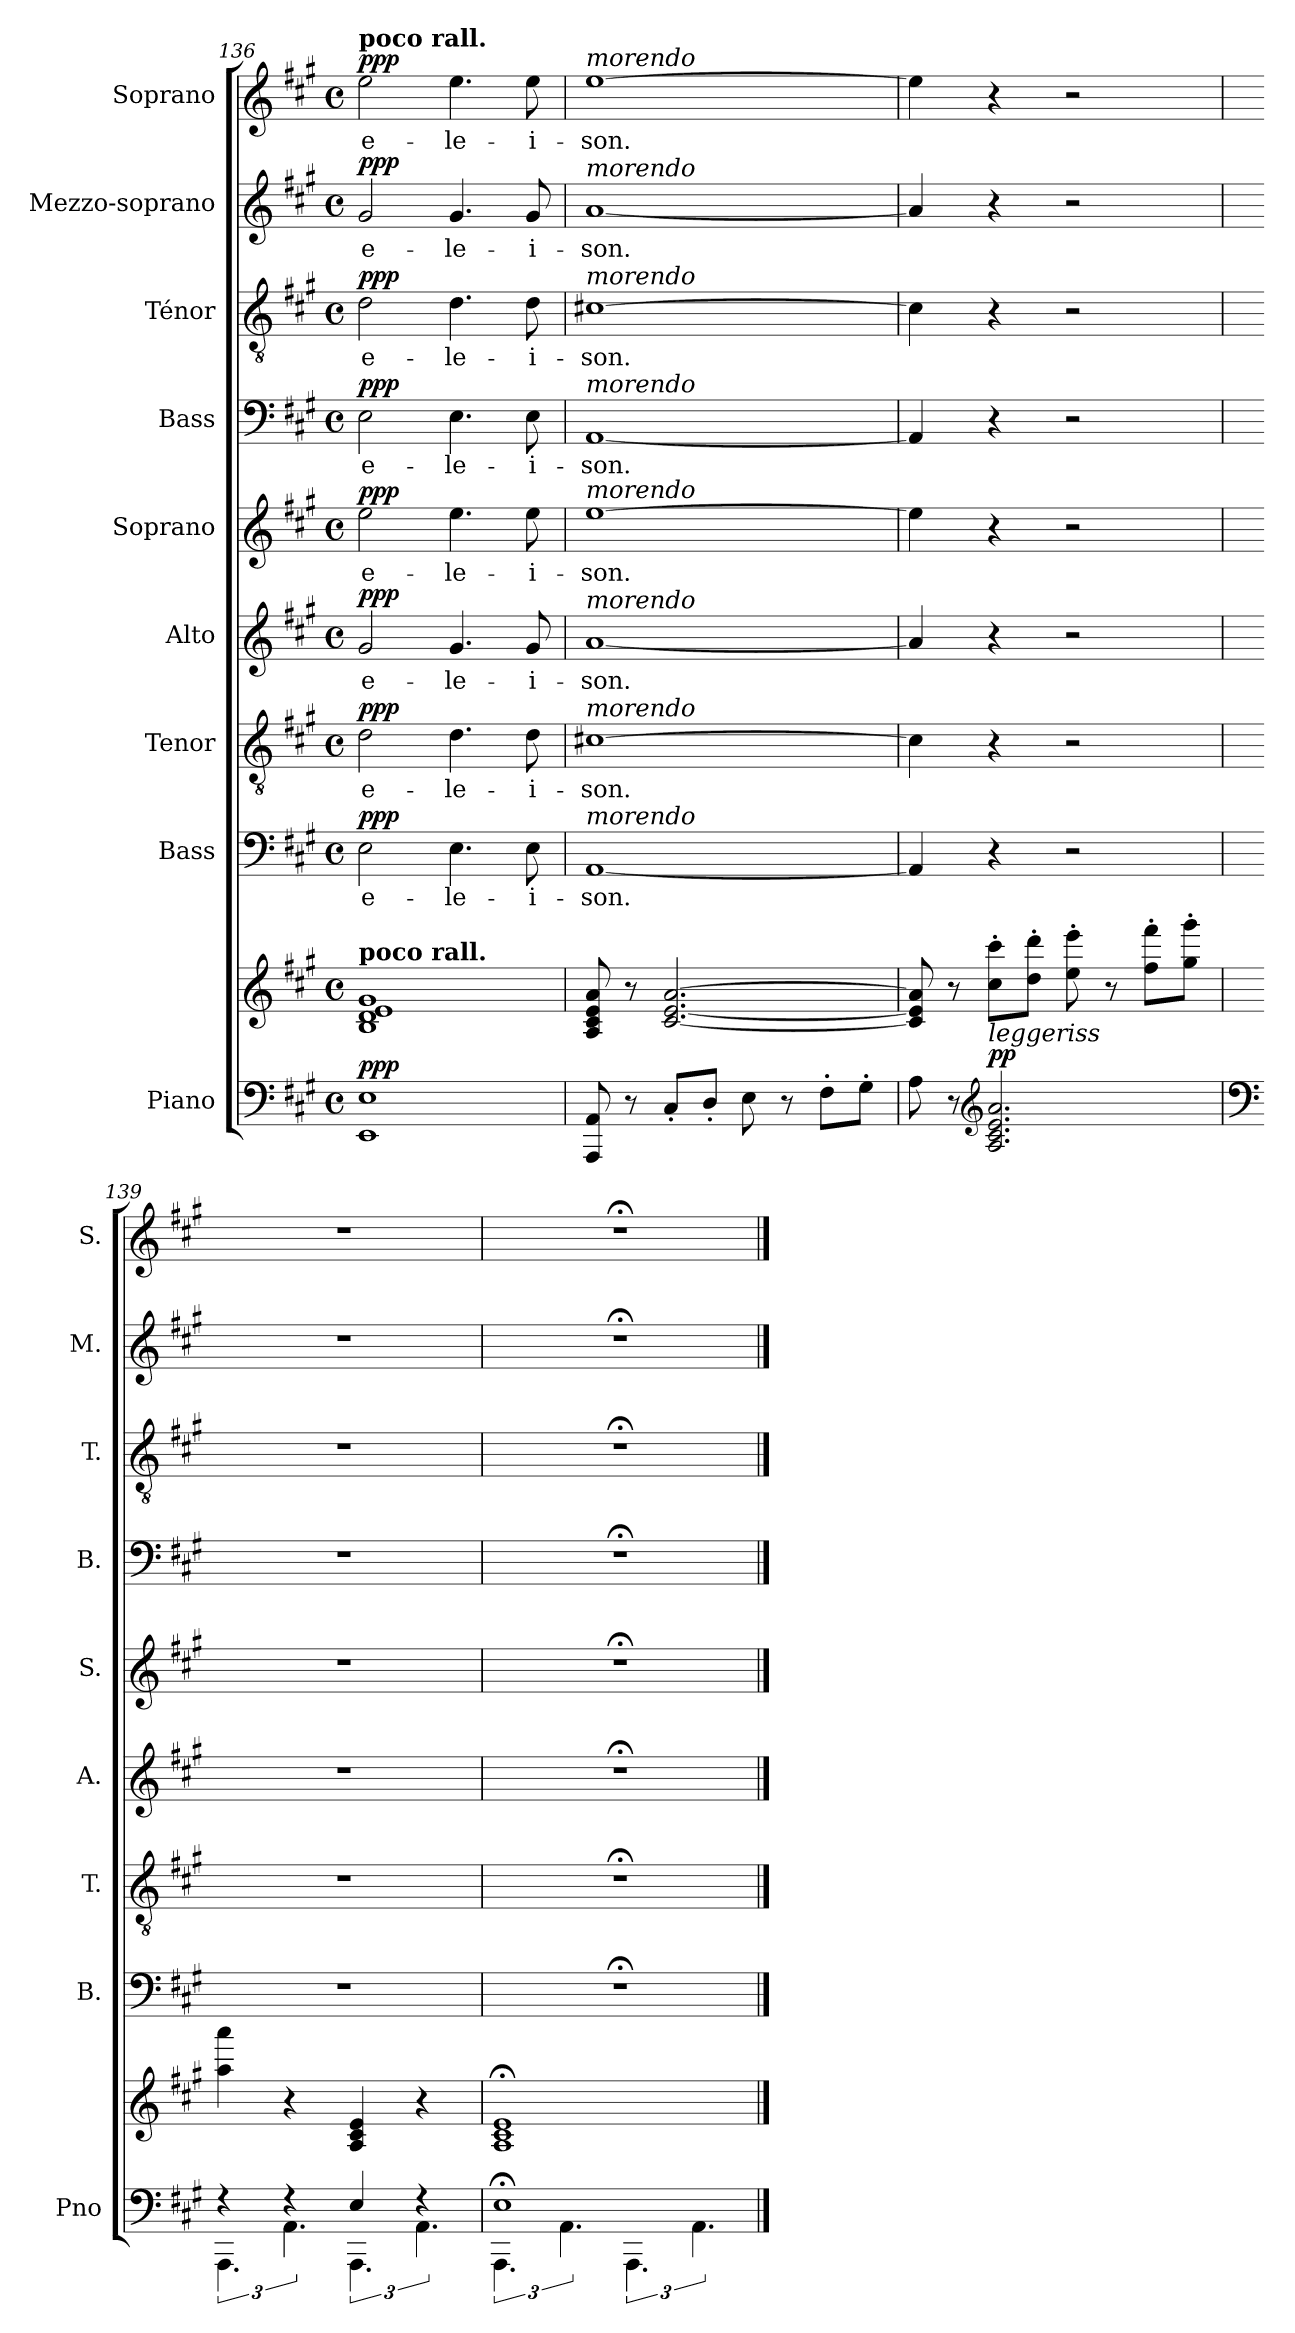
**kern	**kern	**dynam	**kern	**text	**dynam	**kern	**text	**dynam	**kern	**text	**dynam	**kern	**text	**dynam	**kern	**text	**dynam	**kern	**text	**dynam	**kern	**text	**dynam	**kern	**text	**dynam
*part9	*part9	*part9	*part8	*part8	*part8	*part7	*part7	*part7	*part6	*part6	*part6	*part5	*part5	*part5	*part4	*part4	*part4	*part3	*part3	*part3	*part2	*part2	*part2	*part1	*part1	*part1
*staff10	*staff9	*staff9/10	*staff8	*staff8	*staff8	*staff7	*staff7	*staff7	*staff6	*staff6	*staff6	*staff5	*staff5	*staff5	*staff4	*staff4	*staff4	*staff3	*staff3	*staff3	*staff2	*staff2	*staff2	*staff1	*staff1	*staff1
*I"Piano	*	*	*I"Bass	*	*	*I"Tenor	*	*	*I"Alto	*	*	*I"Soprano	*	*	*I"Bass	*	*	*I"Ténor	*	*	*I"Mezzo-soprano	*	*	*I"Soprano	*	*
*I'Pno	*	*	*I'B.	*	*	*I'T.	*	*	*I'A.	*	*	*I'S.	*	*	*I'B.	*	*	*I'T.	*	*	*I'M.	*	*	*I'S.	*	*
*clefF4	*clefG2	*	*clefF4	*	*	*clefGv2	*	*	*clefG2	*	*	*clefG2	*	*	*clefF4	*	*	*clefGv2	*	*	*clefG2	*	*	*clefG2	*	*
*k[f#c#g#]	*k[f#c#g#]	*	*k[f#c#g#]	*	*	*k[f#c#g#]	*	*	*k[f#c#g#]	*	*	*k[f#c#g#]	*	*	*k[f#c#g#]	*	*	*k[f#c#g#]	*	*	*k[f#c#g#]	*	*	*k[f#c#g#]	*	*
*M4/4	*M4/4	*	*M4/4	*	*	*M4/4	*	*	*M4/4	*	*	*M4/4	*	*	*M4/4	*	*	*M4/4	*	*	*M4/4	*	*	*M4/4	*	*
*met(c)	*met(c)	*	*met(c)	*	*	*met(c)	*	*	*met(c)	*	*	*met(c)	*	*	*met(c)	*	*	*met(c)	*	*	*met(c)	*	*	*met(c)	*	*
=136	=136	=136	=136	=136	=136	=136	=136	=136	=136	=136	=136	=136	=136	=136	=136	=136	=136	=136	=136	=136	=136	=136	=136	=136	=136	=136
!	!	!	!	!	!	!	!	!	!	!	!	!	!	!	!	!	!	!	!	!	!	!	!	!LO:TX:a:B:t=poco rall.	!	!
!	!LO:TX:a:B:t=poco rall.	!	!	!	!	!	!	!	!	!	!	!	!	!	!	!	!	!	!	!	!	!	!	!	!	!
!	!	!LO:DY:a=2	!	!LO:LY:b	!LO:DY:a	!	!LO:LY:b	!LO:DY:a	!	!LO:LY:b	!LO:DY:a	!	!LO:LY:b	!LO:DY:a	!	!LO:LY:b	!LO:DY:a	!	!LO:LY:b	!LO:DY:a	!	!LO:LY:b	!LO:DY:a	!	!LO:LY:b	!LO:DY:a
1EE 1E	1B 1d 1e 1g#	ppp	2E\	e-	ppp	2d\	e-	ppp	2g#/	e-	ppp	2ee\	e-	ppp	2E\	e-	ppp	2d\	e-	ppp	2g#/	e-	ppp	2ee\	e-	ppp
!	!	!	!	!LO:LY:b	!	!	!LO:LY:b	!	!	!LO:LY:b	!	!	!LO:LY:b	!	!	!LO:LY:b	!	!	!LO:LY:b	!	!	!LO:LY:b	!	!	!LO:LY:b	!
.	.	.	4.E\	-le-	.	4.d\	-le-	.	4.g#/	-le-	.	4.ee\	-le-	.	4.E\	-le-	.	4.d\	-le-	.	4.g#/	-le-	.	4.ee\	-le-	.
!	!	!	!	!LO:LY:b	!	!	!LO:LY:b	!	!	!LO:LY:b	!	!	!LO:LY:b	!	!	!LO:LY:b	!	!	!LO:LY:b	!	!	!LO:LY:b	!	!	!LO:LY:b	!
.	.	.	8E\	-i-	.	8d\	-i-	.	8g#/	-i-	.	8ee\	-i-	.	8E\	-i-	.	8d\	-i-	.	8g#/	-i-	.	8ee\	-i-	.
=137	=137	=137	=137	=137	=137	=137	=137	=137	=137	=137	=137	=137	=137	=137	=137	=137	=137	=137	=137	=137	=137	=137	=137	=137	=137	=137
!	!	!	!	!	!	!	!	!	!	!	!	!	!	!	!	!	!	!	!	!	!	!	!	!LO:TX:a:i:t=morendo	!	!
!	!	!	!	!	!	!	!	!	!	!	!	!	!	!	!	!	!	!	!	!	!LO:TX:a:i:t=morendo	!	!	!	!	!
!	!	!	!	!	!	!	!	!	!	!	!	!	!	!	!	!	!	!LO:TX:a:i:t=morendo	!	!	!	!	!	!	!	!
!	!	!	!	!	!	!	!	!	!	!	!	!	!	!	!LO:TX:a:i:t=morendo	!	!	!	!	!	!	!	!	!	!	!
!	!	!	!	!	!	!	!	!	!	!	!	!LO:TX:a:i:t=morendo	!	!	!	!	!	!	!	!	!	!	!	!	!	!
!	!	!	!	!	!	!	!	!	!LO:TX:a:i:t=morendo	!	!	!	!	!	!	!	!	!	!	!	!	!	!	!	!	!
!	!	!	!	!	!	!LO:TX:a:i:t=morendo	!	!	!	!	!	!	!	!	!	!	!	!	!	!	!	!	!	!	!	!
!	!	!	!LO:TX:a:i:t=morendo	!	!	!	!	!	!	!	!	!	!	!	!	!	!	!	!	!	!	!	!	!	!	!
!	!	!	!	!LO:LY:b	!	!	!LO:LY:b	!	!	!LO:LY:b	!	!	!LO:LY:b	!	!	!LO:LY:b	!	!	!LO:LY:b	!	!	!LO:LY:b	!	!	!LO:LY:b	!
8AAA/ 8AA/	8A/ 8c#/ 8e/ 8a/	.	[1AA	-son.	.	[1c#X	-son.	.	[1a	-son.	.	[1ee	-son.	.	[1AA	-son.	.	[1c#X	-son.	.	[1a	-son.	.	[1ee	-son.	.
8r	8r	.	.	.	.	.	.	.	.	.	.	.	.	.	.	.	.	.	.	.	.	.	.	.	.	.
8C#'/L	[2.c#/ [2.e/ [2.a/	.	.	.	.	.	.	.	.	.	.	.	.	.	.	.	.	.	.	.	.	.	.	.	.	.
8D'/J	.	.	.	.	.	.	.	.	.	.	.	.	.	.	.	.	.	.	.	.	.	.	.	.	.	.
8E\	.	.	.	.	.	.	.	.	.	.	.	.	.	.	.	.	.	.	.	.	.	.	.	.	.	.
8r	.	.	.	.	.	.	.	.	.	.	.	.	.	.	.	.	.	.	.	.	.	.	.	.	.	.
8F#'\L	.	.	.	.	.	.	.	.	.	.	.	.	.	.	.	.	.	.	.	.	.	.	.	.	.	.
8G#'\J	.	.	.	.	.	.	.	.	.	.	.	.	.	.	.	.	.	.	.	.	.	.	.	.	.	.
=138	=138	=138	=138	=138	=138	=138	=138	=138	=138	=138	=138	=138	=138	=138	=138	=138	=138	=138	=138	=138	=138	=138	=138	=138	=138	=138
8A\	8c#/] 8e/] 8a/]	.	4AA/]	.	.	4c#\]	.	.	4a/]	.	.	4ee\]	.	.	4AA/]	.	.	4c#\]	.	.	4a/]	.	.	4ee\]	.	.
8r	8r	.	.	.	.	.	.	.	.	.	.	.	.	.	.	.	.	.	.	.	.	.	.	.	.	.
*clefG2	*	*	*	*	*	*	*	*	*	*	*	*	*	*	*	*	*	*	*	*	*	*	*	*	*	*
!LO:TX:a:i:t=leggeriss	!	!	!	!	!	!	!	!	!	!	!	!	!	!	!	!	!	!	!	!	!	!	!	!	!	!
!	!	!LO:DY:a=2	!	!	!	!	!	!	!	!	!	!	!	!	!	!	!	!	!	!	!	!	!	!	!	!
2.A/ 2.c#/ 2.e/ 2.a/	8cc#\' 8ccc#\'L	pp	4r	.	.	4r	.	.	4r	.	.	4r	.	.	4r	.	.	4r	.	.	4r	.	.	4r	.	.
.	8dd\' 8ddd\'J	.	.	.	.	.	.	.	.	.	.	.	.	.	.	.	.	.	.	.	.	.	.	.	.	.
.	8ee\' 8eee\'	.	2r	.	.	2r	.	.	2r	.	.	2r	.	.	2r	.	.	2r	.	.	2r	.	.	2r	.	.
.	8r	.	.	.	.	.	.	.	.	.	.	.	.	.	.	.	.	.	.	.	.	.	.	.	.	.
.	8ff#\' 8fff#\'L	.	.	.	.	.	.	.	.	.	.	.	.	.	.	.	.	.	.	.	.	.	.	.	.	.
.	8gg#\' 8ggg#\'J	.	.	.	.	.	.	.	.	.	.	.	.	.	.	.	.	.	.	.	.	.	.	.	.	.
=139	=139	=139	=139	=139	=139	=139	=139	=139	=139	=139	=139	=139	=139	=139	=139	=139	=139	=139	=139	=139	=139	=139	=139	=139	=139	=139
*clefF4	*	*	*	*	*	*	*	*	*	*	*	*	*	*	*	*	*	*	*	*	*	*	*	*	*	*
*^	*	*	*	*	*	*	*	*	*	*	*	*	*	*	*	*	*	*	*	*	*	*	*	*	*	*
4r	6.AAA\	4aa\ 4aaa\	.	1r	.	.	1r	.	.	1r	.	.	1r	.	.	1r	.	.	1r	.	.	1r	.	.	1r	.	.
4r	6.AA\	4r	.	.	.	.	.	.	.	.	.	.	.	.	.	.	.	.	.	.	.	.	.	.	.	.	.
4E/	6.AAA\	4A/ 4c#/ 4e/	.	.	.	.	.	.	.	.	.	.	.	.	.	.	.	.	.	.	.	.	.	.	.	.	.
4r	6.AA\	4r	.	.	.	.	.	.	.	.	.	.	.	.	.	.	.	.	.	.	.	.	.	.	.	.	.
=140	=140	=140	=140	=140	=140	=140	=140	=140	=140	=140	=140	=140	=140	=140	=140	=140	=140	=140	=140	=140	=140	=140	=140	=140	=140	=140	=140
1E;<	6.AAA\	1A;< 1c#;< 1e;<	.	1r;<	.	.	1r;<	.	.	1r;<	.	.	1r;<	.	.	1r;<	.	.	1r;<	.	.	1r;<	.	.	1r;<	.	.
.	6.AA\	.	.	.	.	.	.	.	.	.	.	.	.	.	.	.	.	.	.	.	.	.	.	.	.	.	.
.	6.AAA\	.	.	.	.	.	.	.	.	.	.	.	.	.	.	.	.	.	.	.	.	.	.	.	.	.	.
.	6.AA\	.	.	.	.	.	.	.	.	.	.	.	.	.	.	.	.	.	.	.	.	.	.	.	.	.	.
*v	*v	*	*	*	*	*	*	*	*	*	*	*	*	*	*	*	*	*	*	*	*	*	*	*	*	*	*
==	==	==	==	==	==	==	==	==	==	==	==	==	==	==	==	==	==	==	==	==	==	==	==	==	==	==
*-	*-	*-	*-	*-	*-	*-	*-	*-	*-	*-	*-	*-	*-	*-	*-	*-	*-	*-	*-	*-	*-	*-	*-	*-	*-	*-
